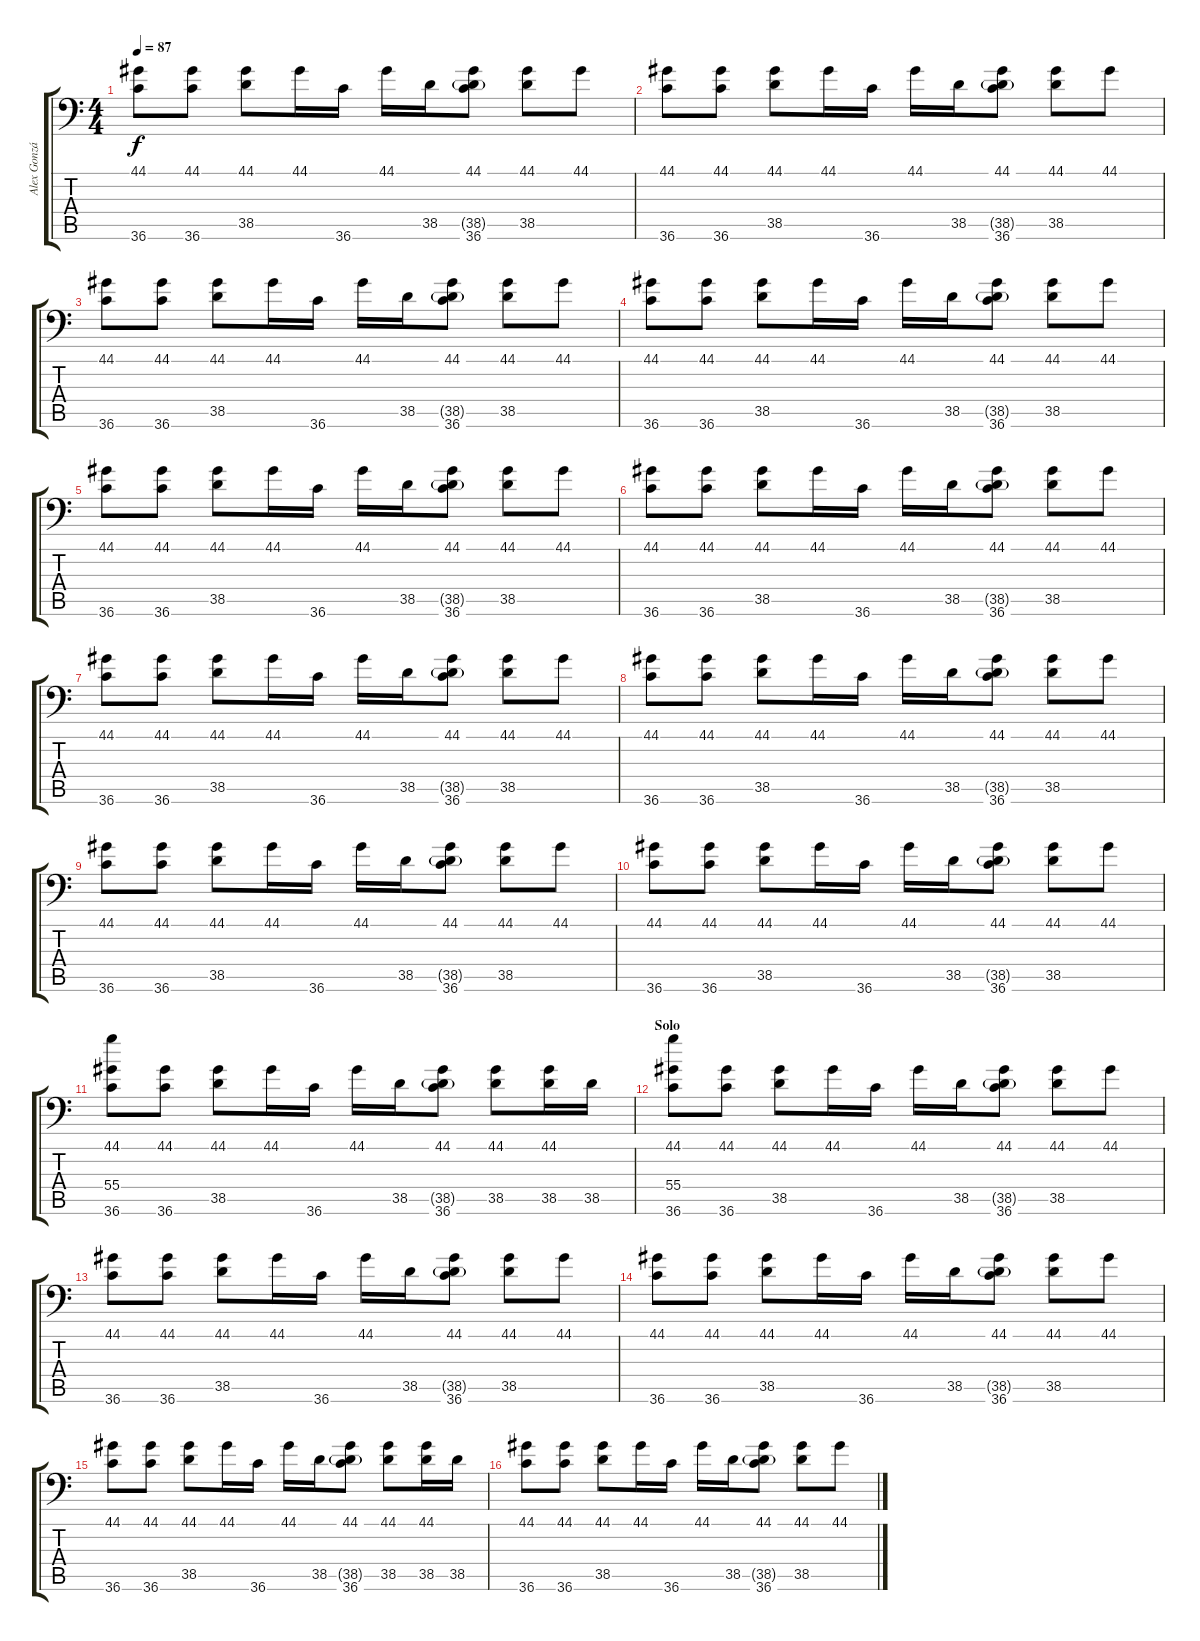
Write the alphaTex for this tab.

\track ("Alex González" "Alex Gonzá") {instrument acousticgrandpiano}
\staff {score tabs}
\tuning (C-1 C-1 C-1 C-1 C-1 C-1) {hide}
\ts (4 4)
\tempo 87
\clef f4
\ks c
(44.1 36.6).8{dy f} (44.1 36.6).8 (44.1 38.5).8 44.1.16 36.6.16 44.1.16 38.5.16 (44.1 38.5{g} 36.6).8 (44.1 38.5).8 44.1.8 |
(44.1 36.6).8 (44.1 36.6).8 (44.1 38.5).8 44.1.16 36.6.16 44.1.16 38.5.16 (44.1 38.5{g} 36.6).8 (44.1 38.5).8 44.1.8 |
(44.1 36.6).8 (44.1 36.6).8 (44.1 38.5).8 44.1.16 36.6.16 44.1.16 38.5.16 (44.1 38.5{g} 36.6).8 (44.1 38.5).8 44.1.8 |
(44.1 36.6).8 (44.1 36.6).8 (44.1 38.5).8 44.1.16 36.6.16 44.1.16 38.5.16 (44.1 38.5{g} 36.6).8 (44.1 38.5).8 44.1.8 |
(44.1 36.6).8 (44.1 36.6).8 (44.1 38.5).8 44.1.16 36.6.16 44.1.16 38.5.16 (44.1 38.5{g} 36.6).8 (44.1 38.5).8 44.1.8 |
(44.1 36.6).8 (44.1 36.6).8 (44.1 38.5).8 44.1.16 36.6.16 44.1.16 38.5.16 (44.1 38.5{g} 36.6).8 (44.1 38.5).8 44.1.8 |
(44.1 36.6).8 (44.1 36.6).8 (44.1 38.5).8 44.1.16 36.6.16 44.1.16 38.5.16 (44.1 38.5{g} 36.6).8 (44.1 38.5).8 44.1.8 |
(44.1 36.6).8 (44.1 36.6).8 (44.1 38.5).8 44.1.16 36.6.16 44.1.16 38.5.16 (44.1 38.5{g} 36.6).8 (44.1 38.5).8 44.1.8 |
(44.1 36.6).8 (44.1 36.6).8 (44.1 38.5).8 44.1.16 36.6.16 44.1.16 38.5.16 (44.1 38.5{g} 36.6).8 (44.1 38.5).8 44.1.8 |
(44.1 36.6).8 (44.1 36.6).8 (44.1 38.5).8 44.1.16 36.6.16 44.1.16 38.5.16 (44.1 38.5{g} 36.6).8 (44.1 38.5).8 44.1.8 |
(44.1 55.4 36.6).8 (44.1 36.6).8 (44.1 38.5).8 44.1.16 36.6.16 44.1.16 38.5.16 (44.1 38.5{g} 36.6).8 (44.1 38.5).8 (44.1 38.5).16 38.5.16 |
\section ("" "Solo")
(44.1 55.4 36.6).8 (44.1 36.6).8 (44.1 38.5).8 44.1.16 36.6.16 44.1.16 38.5.16 (44.1 38.5{g} 36.6).8 (44.1 38.5).8 44.1.8 |
(44.1 36.6).8 (44.1 36.6).8 (44.1 38.5).8 44.1.16 36.6.16 44.1.16 38.5.16 (44.1 38.5{g} 36.6).8 (44.1 38.5).8 44.1.8 |
(44.1 36.6).8 (44.1 36.6).8 (44.1 38.5).8 44.1.16 36.6.16 44.1.16 38.5.16 (44.1 38.5{g} 36.6).8 (44.1 38.5).8 44.1.8 |
(44.1 36.6).8 (44.1 36.6).8 (44.1 38.5).8 44.1.16 36.6.16 44.1.16 38.5.16 (44.1 38.5{g} 36.6).8 (44.1 38.5).8 (44.1 38.5).16 38.5.16 |
(44.1 36.6).8 (44.1 36.6).8 (44.1 38.5).8 44.1.16 36.6.16 44.1.16 38.5.16 (44.1 38.5{g} 36.6).8 (44.1 38.5).8 44.1.8
